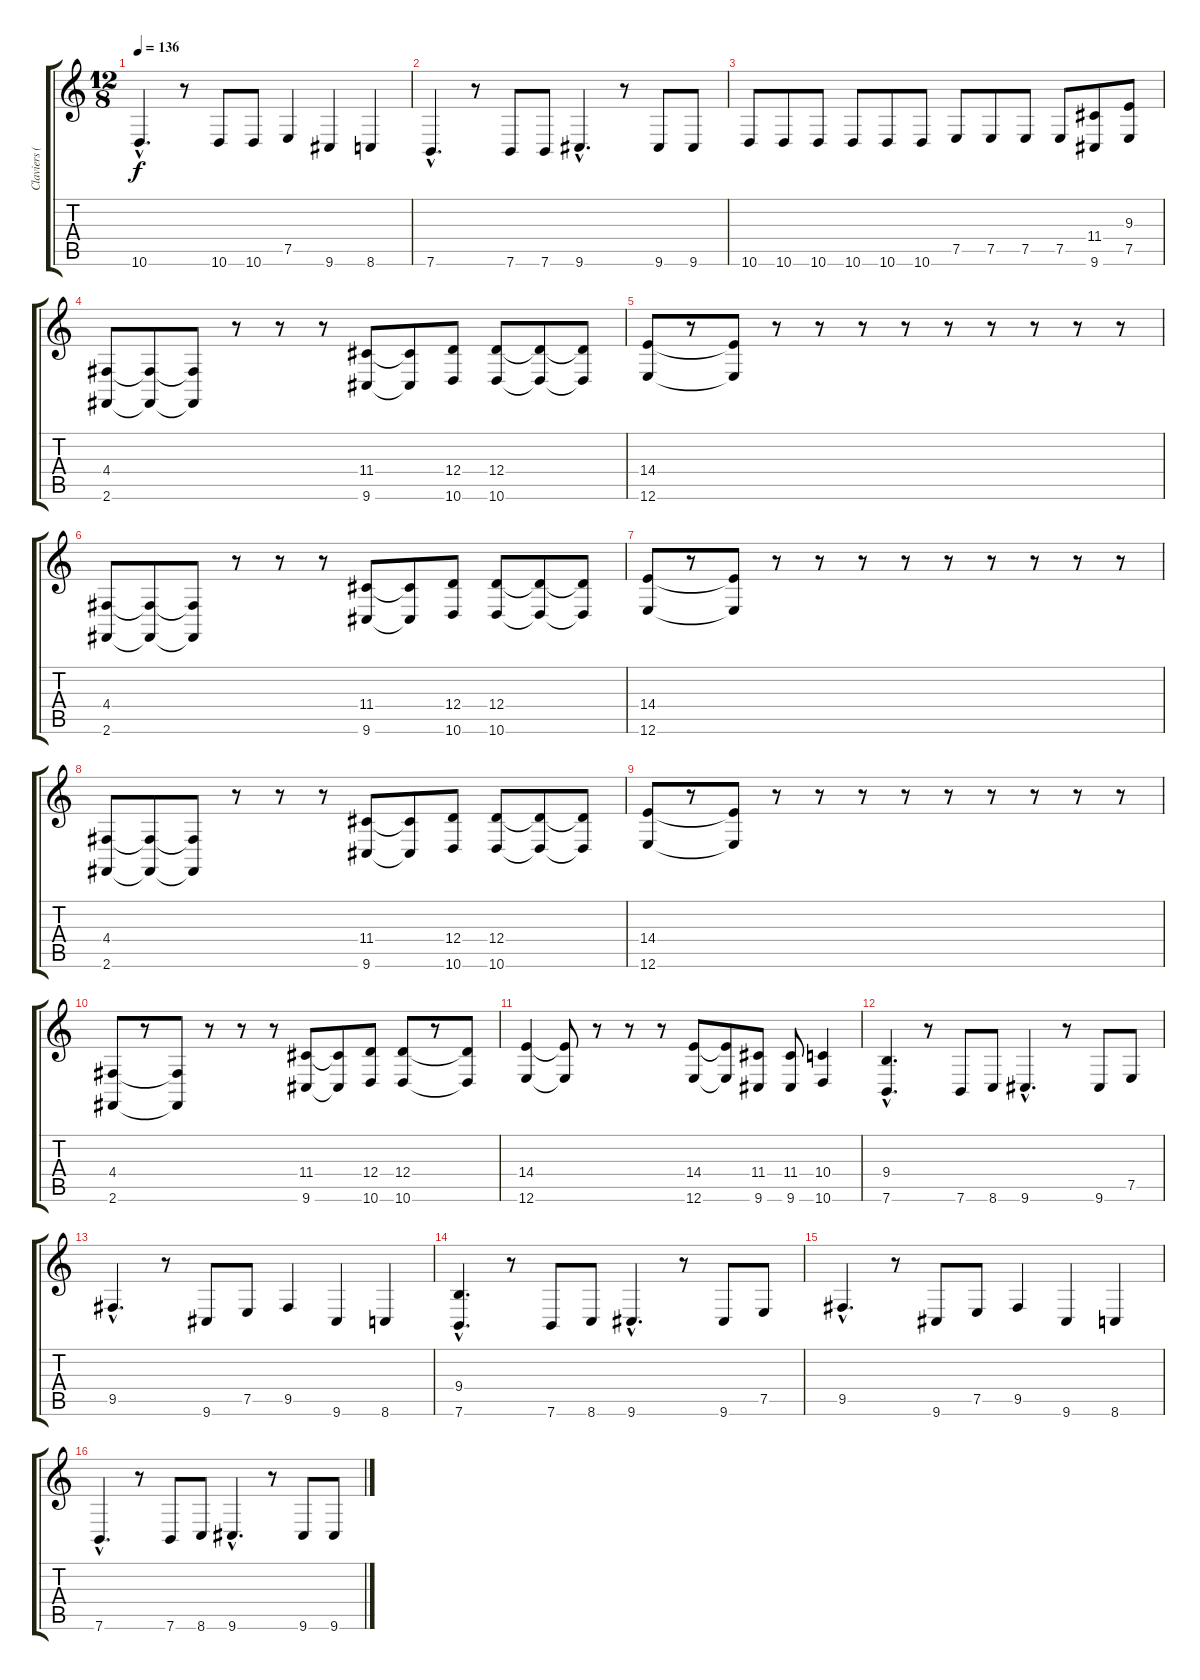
\track ("Claviers (left hand)" "Claviers (") {instrument acousticgrandpiano}
\staff {score tabs}
\tuning (E4 B3 G3 D3 A2 E2) {hide}
\ts (12 8)
\tempo 136
\clef g2
\ks c
10.6{hac}.4{d dy f} r.8 10.6.8 10.6.8 7.5.4 9.6.4 8.6.4 |
7.6{hac}.4{d} r.8 7.6.8 7.6.8 9.6{hac}.4{d} r.8 9.6.8 9.6.8 |
10.6.8 10.6.8 10.6.8 10.6.8 10.6.8 10.6.8 7.5.8 7.5.8 7.5.8 7.5.8 (11.4 9.6).8 (9.3 7.5).8 |
(4.4 2.6).8 (4.4{t} 2.6{t}).8 (4.4{t} 2.6{t}).8 r.8 r.8 r.8 (11.4 9.6).8 (11.4{t} 9.6{t}).8 (12.4 10.6).8 (12.4 10.6).8 (12.4{t} 10.6{t}).8 (12.4{t} 10.6{t}).8 |
(14.4 12.6).8 r.8 (14.4{t} 12.6{t}).8 r.8 r.8 r.8 r.8 r.8 r.8 r.8 r.8 r.8 |
(4.4 2.6).8 (4.4{t} 2.6{t}).8 (4.4{t} 2.6{t}).8 r.8 r.8 r.8 (11.4 9.6).8 (11.4{t} 9.6{t}).8 (12.4 10.6).8 (12.4 10.6).8 (12.4{t} 10.6{t}).8 (12.4{t} 10.6{t}).8 |
(14.4 12.6).8 r.8 (14.4{t} 12.6{t}).8 r.8 r.8 r.8 r.8 r.8 r.8 r.8 r.8 r.8 |
(4.4 2.6).8 (4.4{t} 2.6{t}).8 (4.4{t} 2.6{t}).8 r.8 r.8 r.8 (11.4 9.6).8 (11.4{t} 9.6{t}).8 (12.4 10.6).8 (12.4 10.6).8 (12.4{t} 10.6{t}).8 (12.4{t} 10.6{t}).8 |
(14.4 12.6).8 r.8 (14.4{t} 12.6{t}).8 r.8 r.8 r.8 r.8 r.8 r.8 r.8 r.8 r.8 |
(4.4 2.6).8 r.8 (4.4{t} 2.6{t}).8 r.8 r.8 r.8 (11.4 9.6).8 (11.4{t} 9.6{t}).8 (12.4 10.6).8 (12.4 10.6).8 r.8 (12.4{t} 10.6{t}).8 |
(14.4 12.6).4 (14.4{t} 12.6{t}).8 r.8 r.8 r.8 (14.4 12.6).8 (14.4{t} 12.6{t}).8 (11.4 9.6).8 (11.4 9.6).8 (10.4 10.6).4 |
(9.4{hac} 7.6{hac}).4{d} r.8 7.6.8 8.6.8 9.6{hac}.4{d} r.8 9.6.8 7.5.8 |
9.5{hac}.4{d} r.8 9.6.8 7.5.8 9.5.4 9.6.4 8.6.4 |
(9.4{hac} 7.6{hac}).4{d} r.8 7.6.8 8.6.8 9.6{hac}.4{d} r.8 9.6.8 7.5.8 |
9.5{hac}.4{d} r.8 9.6.8 7.5.8 9.5.4 9.6.4 8.6.4 |
7.6{hac}.4{d} r.8 7.6.8 8.6.8 9.6{hac}.4{d} r.8 9.6.8 9.6.8
